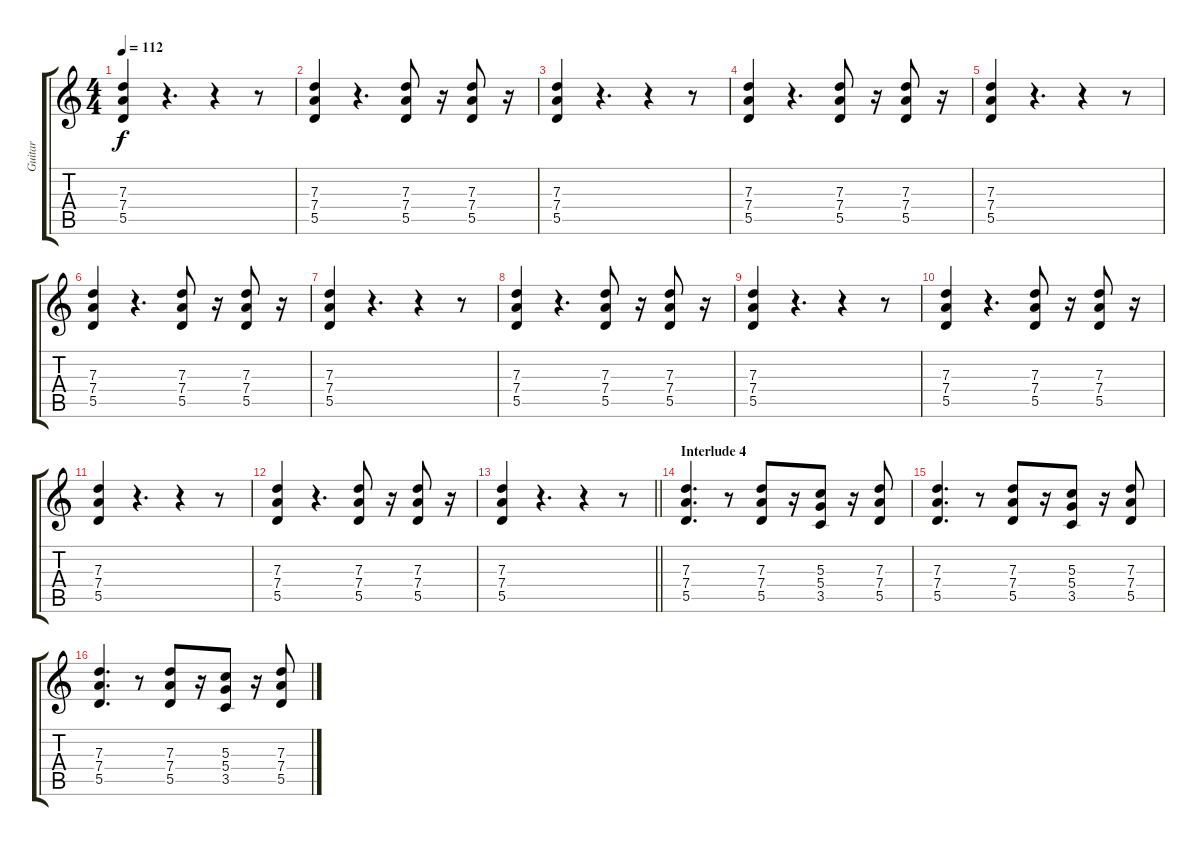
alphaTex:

\track ("Guitar" "Guitar") {instrument distortionguitar}
\staff {score tabs}
\tuning (E4 B3 G3 D3 A2 E2) {hide}
\ts (4 4)
\tempo 112
\clef g2
\ks c
(7.3 7.4 5.5).4{dy f} r.4{d} r.4 r.8 |
(7.3 7.4 5.5).4 r.4{d} (7.3 7.4 5.5).8 r.16 (7.3 7.4 5.5).8 r.16 |
(7.3 7.4 5.5).4 r.4{d} r.4 r.8 |
(7.3 7.4 5.5).4 r.4{d} (7.3 7.4 5.5).8 r.16 (7.3 7.4 5.5).8 r.16 |
(7.3 7.4 5.5).4 r.4{d} r.4 r.8 |
(7.3 7.4 5.5).4 r.4{d} (7.3 7.4 5.5).8 r.16 (7.3 7.4 5.5).8 r.16 |
(7.3 7.4 5.5).4 r.4{d} r.4 r.8 |
(7.3 7.4 5.5).4 r.4{d} (7.3 7.4 5.5).8 r.16 (7.3 7.4 5.5).8 r.16 |
(7.3 7.4 5.5).4 r.4{d} r.4 r.8 |
(7.3 7.4 5.5).4 r.4{d} (7.3 7.4 5.5).8 r.16 (7.3 7.4 5.5).8 r.16 |
(7.3 7.4 5.5).4 r.4{d} r.4 r.8 |
(7.3 7.4 5.5).4 r.4{d} (7.3 7.4 5.5).8 r.16 (7.3 7.4 5.5).8 r.16 |
\barLineRight lightlight
(7.3 7.4 5.5).4 r.4{d} r.4 r.8 |
\section ("" "Interlude 4")
(7.3 7.4 5.5).4{d} r.8 (7.3 7.4 5.5).8 r.16 (5.3 5.4 3.5).8 r.16 (7.3 7.4 5.5).8 |
(7.3 7.4 5.5).4{d} r.8 (7.3 7.4 5.5).8 r.16 (5.3 5.4 3.5).8 r.16 (7.3 7.4 5.5).8 |
(7.3 7.4 5.5).4{d} r.8 (7.3 7.4 5.5).8 r.16 (5.3 5.4 3.5).8 r.16 (7.3 7.4 5.5).8
